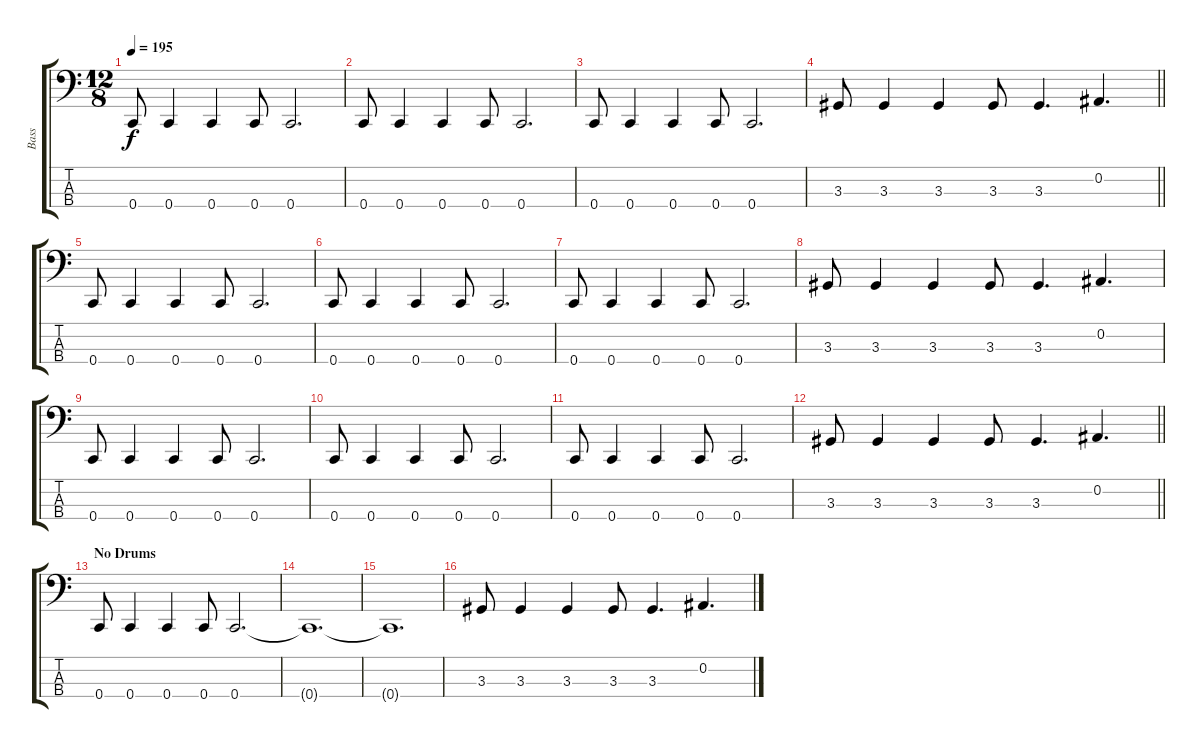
\track ("Bass" "Bass") {instrument electricbasspick}
\staff {score tabs}
\tuning (Eb2 Bb1 F1 C1) {hide}
\ts (12 8)
\tempo 195
\clef f4
\ks c
0.4.8{dy f} 0.4.4 0.4.4 0.4.8 0.4.2{d} |
0.4.8 0.4.4 0.4.4 0.4.8 0.4.2{d} |
0.4.8 0.4.4 0.4.4 0.4.8 0.4.2{d} |
\barLineRight lightlight
3.3.8 3.3.4 3.3.4 3.3.8 3.3.4{d} 0.2.4{d} |
0.4.8 0.4.4 0.4.4 0.4.8 0.4.2{d} |
0.4.8 0.4.4 0.4.4 0.4.8 0.4.2{d} |
0.4.8 0.4.4 0.4.4 0.4.8 0.4.2{d} |
3.3.8 3.3.4 3.3.4 3.3.8 3.3.4{d} 0.2.4{d} |
0.4.8 0.4.4 0.4.4 0.4.8 0.4.2{d} |
0.4.8 0.4.4 0.4.4 0.4.8 0.4.2{d} |
0.4.8 0.4.4 0.4.4 0.4.8 0.4.2{d} |
\barLineRight lightlight
3.3.8 3.3.4 3.3.4 3.3.8 3.3.4{d} 0.2.4{d} |
\section ("" "No Drums")
0.4.8 0.4.4 0.4.4 0.4.8 0.4.2{d} |
0.4{t}.1{d} |
0.4{t}.1{d} |
3.3.8 3.3.4 3.3.4 3.3.8 3.3.4{d} 0.2.4{d}
